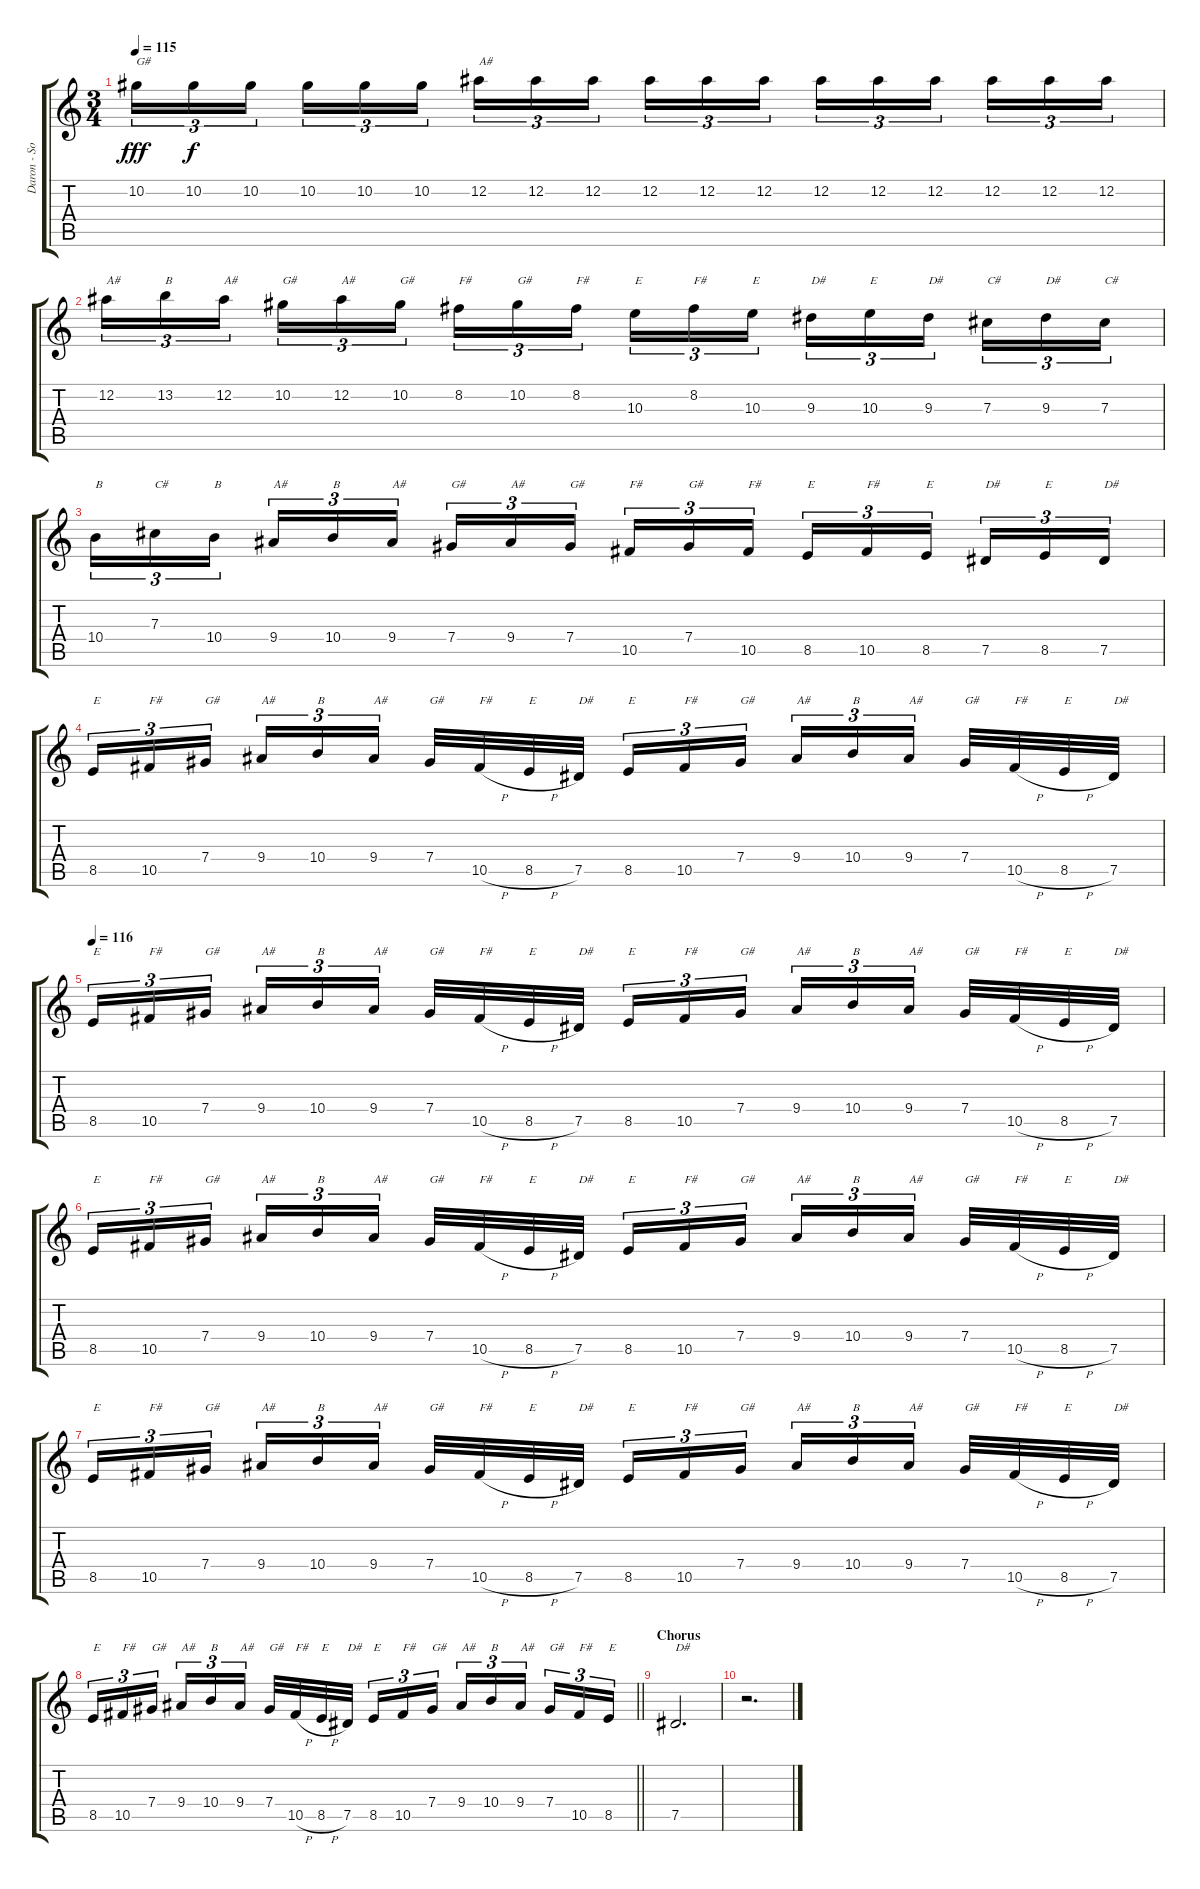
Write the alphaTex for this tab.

\track ("Daron - Solo Guitar 1" "Daron - So") {instrument electricguitarclean}
\staff {score tabs}
\tuning (Eb4 Bb3 Gb3 Db3 Ab2 Db2) {hide}
\ts (3 4)
\tempo 115
\clef g2
\ks c
10.2.16{tu (3 2) txt "G#" dy fff} 10.2.16{tu (3 2) dy f} 10.2.16{tu (3 2) beam splitsecondary} 10.2.16{tu (3 2)} 10.2.16{tu (3 2)} 10.2.16{tu (3 2)} 12.2.16{tu (3 2) txt "A#"} 12.2.16{tu (3 2)} 12.2.16{tu (3 2) beam splitsecondary} 12.2.16{tu (3 2)} 12.2.16{tu (3 2)} 12.2.16{tu (3 2)} 12.2.16{tu (3 2)} 12.2.16{tu (3 2)} 12.2.16{tu (3 2) beam splitsecondary} 12.2.16{tu (3 2)} 12.2.16{tu (3 2)} 12.2.16{tu (3 2)} |
12.2.16{tu (3 2) txt "A#"} 13.2.16{tu (3 2) txt "B"} 12.2.16{tu (3 2) txt "A#" beam splitsecondary} 10.2.16{tu (3 2) txt "G#"} 12.2.16{tu (3 2) txt "A#"} 10.2.16{tu (3 2) txt "G#"} 8.2.16{tu (3 2) txt "F#"} 10.2.16{tu (3 2) txt "G#"} 8.2.16{tu (3 2) txt "F#" beam splitsecondary} 10.3.16{tu (3 2) txt "E"} 8.2.16{tu (3 2) txt "F#"} 10.3.16{tu (3 2) txt "E"} 9.3.16{tu (3 2) txt "D#"} 10.3.16{tu (3 2) txt "E"} 9.3.16{tu (3 2) txt "D#" beam splitsecondary} 7.3.16{tu (3 2) txt "C#"} 9.3.16{tu (3 2) txt "D#"} 7.3.16{tu (3 2) txt "C#"} |
10.4.16{tu (3 2) txt "B"} 7.3.16{tu (3 2) txt "C#"} 10.4.16{tu (3 2) txt "B" beam splitsecondary} 9.4.16{tu (3 2) txt "A#"} 10.4.16{tu (3 2) txt "B"} 9.4.16{tu (3 2) txt "A#"} 7.4.16{tu (3 2) txt "G#"} 9.4.16{tu (3 2) txt "A#"} 7.4.16{tu (3 2) txt "G#" beam splitsecondary} 10.5.16{tu (3 2) txt "F#"} 7.4.16{tu (3 2) txt "G#"} 10.5.16{tu (3 2) txt "F#"} 8.5.16{tu (3 2) txt "E"} 10.5.16{tu (3 2) txt "F#"} 8.5.16{tu (3 2) txt "E" beam splitsecondary} 7.5.16{tu (3 2) txt "D#"} 8.5.16{tu (3 2) txt "E"} 7.5.16{tu (3 2) txt "D#"} |
8.5.16{tu (3 2) txt "E"} 10.5.16{tu (3 2) txt "F#"} 7.4.16{tu (3 2) txt "G#" beam splitsecondary} 9.4.16{tu (3 2) txt "A#"} 10.4.16{tu (3 2) txt "B"} 9.4.16{tu (3 2) txt "A#"} 7.4.32{txt "G#"} 10.5{h}.32{txt "F#"} 8.5{h}.32{txt "E"} 7.5.32{txt "D#" beam splitsecondary} 8.5.16{tu (3 2) txt "E"} 10.5.16{tu (3 2) txt "F#"} 7.4.16{tu (3 2) txt "G#"} 9.4.16{tu (3 2) txt "A#"} 10.4.16{tu (3 2) txt "B"} 9.4.16{tu (3 2) txt "A#" beam splitsecondary} 7.4.32{txt "G#"} 10.5{h}.32{txt "F#"} 8.5{h}.32{txt "E"} 7.5.32{txt "D#"} |
\tempo 116
8.5.16{tu (3 2) txt "E"} 10.5.16{tu (3 2) txt "F#"} 7.4.16{tu (3 2) txt "G#" beam splitsecondary} 9.4.16{tu (3 2) txt "A#"} 10.4.16{tu (3 2) txt "B"} 9.4.16{tu (3 2) txt "A#"} 7.4.32{txt "G#"} 10.5{h}.32{txt "F#"} 8.5{h}.32{txt "E"} 7.5.32{txt "D#" beam splitsecondary} 8.5.16{tu (3 2) txt "E"} 10.5.16{tu (3 2) txt "F#"} 7.4.16{tu (3 2) txt "G#"} 9.4.16{tu (3 2) txt "A#"} 10.4.16{tu (3 2) txt "B"} 9.4.16{tu (3 2) txt "A#" beam splitsecondary} 7.4.32{txt "G#"} 10.5{h}.32{txt "F#"} 8.5{h}.32{txt "E"} 7.5.32{txt "D#"} |
8.5.16{tu (3 2) txt "E"} 10.5.16{tu (3 2) txt "F#"} 7.4.16{tu (3 2) txt "G#" beam splitsecondary} 9.4.16{tu (3 2) txt "A#"} 10.4.16{tu (3 2) txt "B"} 9.4.16{tu (3 2) txt "A#"} 7.4.32{txt "G#"} 10.5{h}.32{txt "F#"} 8.5{h}.32{txt "E"} 7.5.32{txt "D#" beam splitsecondary} 8.5.16{tu (3 2) txt "E"} 10.5.16{tu (3 2) txt "F#"} 7.4.16{tu (3 2) txt "G#"} 9.4.16{tu (3 2) txt "A#"} 10.4.16{tu (3 2) txt "B"} 9.4.16{tu (3 2) txt "A#" beam splitsecondary} 7.4.32{txt "G#"} 10.5{h}.32{txt "F#"} 8.5{h}.32{txt "E"} 7.5.32{txt "D#"} |
8.5.16{tu (3 2) txt "E"} 10.5.16{tu (3 2) txt "F#"} 7.4.16{tu (3 2) txt "G#" beam splitsecondary} 9.4.16{tu (3 2) txt "A#"} 10.4.16{tu (3 2) txt "B"} 9.4.16{tu (3 2) txt "A#"} 7.4.32{txt "G#"} 10.5{h}.32{txt "F#"} 8.5{h}.32{txt "E"} 7.5.32{txt "D#" beam splitsecondary} 8.5.16{tu (3 2) txt "E"} 10.5.16{tu (3 2) txt "F#"} 7.4.16{tu (3 2) txt "G#"} 9.4.16{tu (3 2) txt "A#"} 10.4.16{tu (3 2) txt "B"} 9.4.16{tu (3 2) txt "A#" beam splitsecondary} 7.4.32{txt "G#"} 10.5{h}.32{txt "F#"} 8.5{h}.32{txt "E"} 7.5.32{txt "D#"} |
\barLineRight lightlight
8.5.16{tu (3 2) txt "E"} 10.5.16{tu (3 2) txt "F#"} 7.4.16{tu (3 2) txt "G#" beam splitsecondary} 9.4.16{tu (3 2) txt "A#"} 10.4.16{tu (3 2) txt "B"} 9.4.16{tu (3 2) txt "A#"} 7.4.32{txt "G#"} 10.5{h}.32{txt "F#"} 8.5{h}.32{txt "E"} 7.5.32{txt "D#" beam splitsecondary} 8.5.16{tu (3 2) txt "E"} 10.5.16{tu (3 2) txt "F#"} 7.4.16{tu (3 2) txt "G#"} 9.4.16{tu (3 2) txt "A#"} 10.4.16{tu (3 2) txt "B"} 9.4.16{tu (3 2) txt "A#" beam splitsecondary} 7.4.16{tu (3 2) txt "G#"} 10.5.16{tu (3 2) txt "F#"} 8.5.16{tu (3 2) txt "E"} |
\section ("" "Chorus")
7.5.2{d txt "D#"} |
r.2{d}
